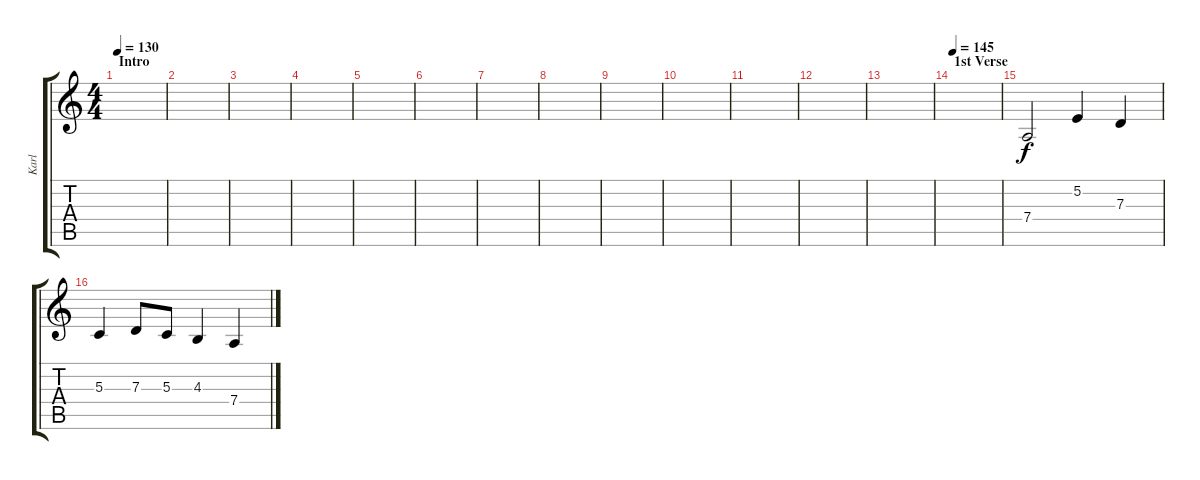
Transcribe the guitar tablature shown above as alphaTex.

\track ("Karl" "Karl") {instrument stringensemble1}
\staff {score tabs}
\tuning (E4 B3 G3 D3 A2 E2) {hide}
\ts (4 4)
\section ("" "Intro")
\tempo 130
\clef g2
\ks c
|
|
|
|
|
|
|
|
|
|
|
|
|
\section ("" "1st Verse")
\tempo 145
|
7.4.2 5.2.4 7.3.4 |
5.3.4 7.3.8 5.3.8 4.3.4 7.4.4
